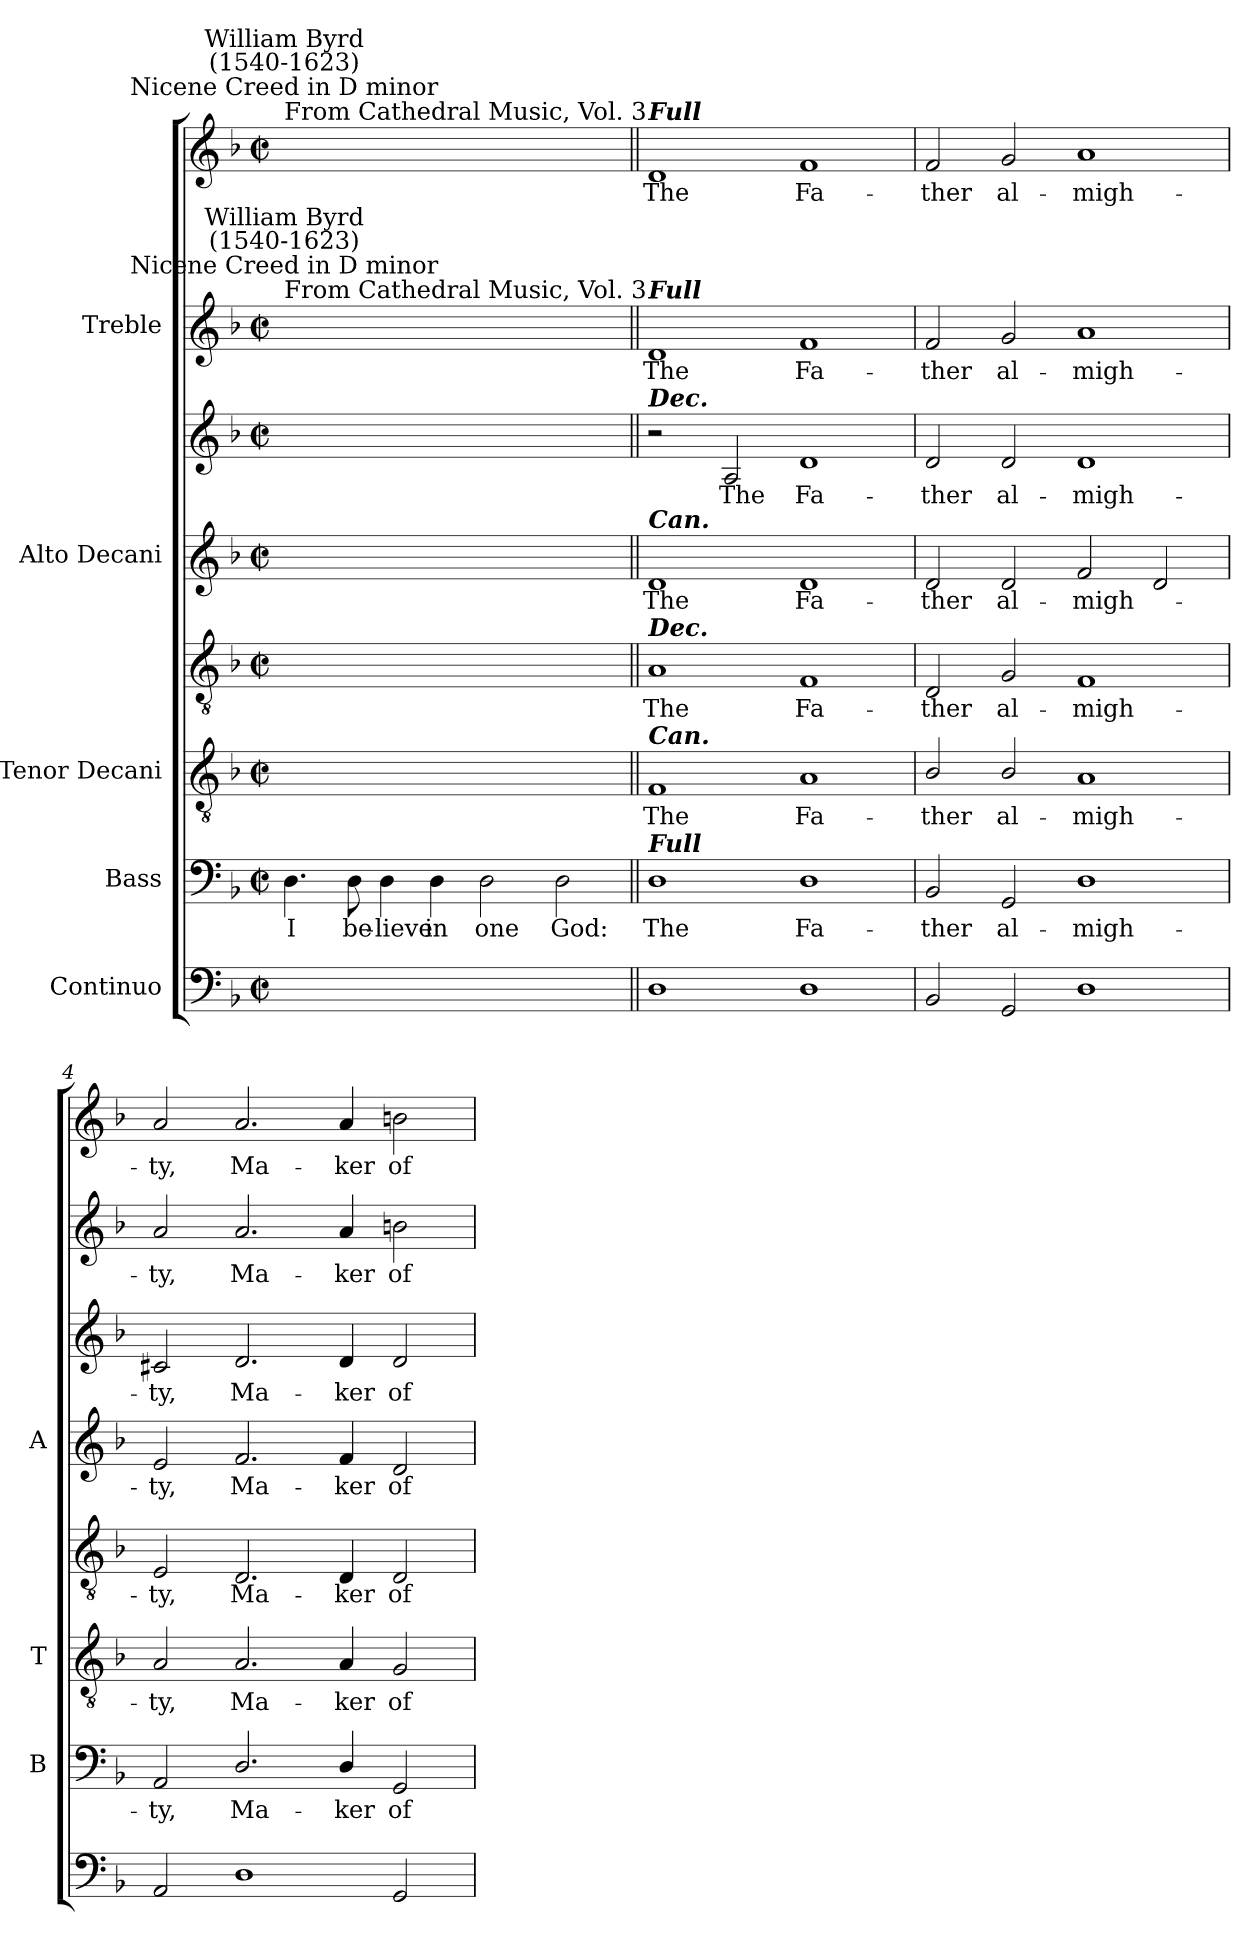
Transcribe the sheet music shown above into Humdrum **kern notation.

**kern	**kern	**text	**kern	**text	**kern	**text	**kern	**text	**kern	**text	**kern	**text	**kern	**text
*part5	*part4	*part4	*part3	*part3	*part3	*part3	*part2	*part2	*part2	*part2	*part1	*part1	*part1	*part1
*staff8	*staff7	*staff7	*staff6	*staff6	*staff5	*staff5	*staff4	*staff4	*staff3	*staff3	*staff2	*staff2	*staff1	*staff1
*I"Continuo	*I"Bass	*	*I"Tenor Decani	*	*	*	*I"Alto Decani	*	*	*	*I"Treble	*	*	*
*	*I'B	*	*I'T	*	*	*	*I'A	*	*	*	*	*	*	*
*clefF4	*clefF4	*	*clefGv2	*	*clefGv2	*	*clefG2	*	*clefG2	*	*	*	*clefG2	*
*k[b-]	*k[b-]	*	*k[b-]	*	*k[b-]	*	*k[b-]	*	*k[b-]	*	*k[b-]	*	*k[b-]	*
*F:	*F:	*	*F:	*	*F:	*	*F:	*	*F:	*	*F:	*	*F:	*
*M4/2	*M4/2	*	*M4/2	*	*M4/2	*	*M4/2	*	*M4/2	*	*M4/2	*	*M4/2	*
*met(c|)	*met(c|)	*	*met(c|)	*	*met(c|)	*	*met(c|)	*	*met(c|)	*	*met(c|)	*	*met(c|)	*
=1	=1	=1	=1	=1	=1	=1	=1	=1	=1	=1	=1	=1	=1	=1
!	!	!	!	!	!	!	!	!	!	!	!	!	!LO:TX:a:t=From Cathedral Music, Vol. 3	!
!	!	!	!	!	!	!	!	!	!	!	!	!	!LO:TX:a:cj:t=Nicene Creed in D minor	!
!	!	!	!	!	!	!	!	!	!	!	!	!	!LO:TX:a:cj:t=William Byrd\n(1540-1623)	!
!	!	!	!	!	!	!	!	!	!	!	!LO:TX:a:t=From Cathedral Music, Vol. 3	!	!	!
!	!	!	!	!	!	!	!	!	!	!	!LO:TX:a:cj:t=Nicene Creed in D minor	!	!	!
!	!	!	!	!	!	!	!	!	!	!	!LO:TX:a:cj:t=William Byrd\n(1540-1623)	!	!	!
!	!	!LO:LY:b	!	!	!	!	!	!	!	!	!	!	!	!
0ryy	4.D	I	0ryy	.	0ryy	.	0ryy	.	0ryy	.	0ryy	.	0ryy	.
!	!	!LO:LY:b	!	!	!	!	!	!	!	!	!	!	!	!
.	8D	be-	.	.	.	.	.	.	.	.	.	.	.	.
!	!	!LO:LY:b	!	!	!	!	!	!	!	!	!	!	!	!
.	4D	-lieve	.	.	.	.	.	.	.	.	.	.	.	.
!	!	!LO:LY:b	!	!	!	!	!	!	!	!	!	!	!	!
.	4D	in	.	.	.	.	.	.	.	.	.	.	.	.
!	!	!LO:LY:b	!	!	!	!	!	!	!	!	!	!	!	!
.	2D	one	.	.	.	.	.	.	.	.	.	.	.	.
!	!	!LO:LY:b	!	!	!	!	!	!	!	!	!	!	!	!
.	2D	God:	.	.	.	.	.	.	.	.	.	.	.	.
=2||	=2||	=2||	=2||	=2||	=2||	=2||	=2||	=2||	=2||	=2||	=2||	=2||	=2||	=2||
!	!	!	!	!	!	!	!	!	!	!	!	!	!LO:TX:a:Bi:t=Full	!
!	!	!	!	!	!	!	!	!	!	!	!LO:TX:a:Bi:t=Full	!	!	!
!	!	!	!	!	!	!	!	!	!LO:TX:a:Bi:t=Dec.	!	!	!	!	!
!	!	!	!	!	!	!	!LO:TX:a:Bi:t=Can.	!	!	!	!	!	!	!
!	!	!	!	!	!LO:TX:a:Bi:t=Dec.	!	!	!	!	!	!	!	!	!
!	!	!	!LO:TX:a:Bi:t=Can.	!	!	!	!	!	!	!	!	!	!	!
!	!LO:TX:a:Bi:t=Full	!	!	!	!	!	!	!	!	!	!	!	!	!
!	!	!LO:LY:b	!	!LO:LY:b	!	!LO:LY:b	!	!LO:LY:b	!	!	!	!LO:LY:b	!	!LO:LY:b
1D	1D	The	1F	-The	1A	The	1d	-The	2r	.	1d	The	1d	The
!	!	!	!	!	!	!	!	!	!	!LO:LY:b	!	!	!	!
.	.	.	.	.	.	.	.	.	2A	The	.	.	.	.
!	!	!LO:LY:b	!	!LO:LY:b	!	!LO:LY:b	!	!LO:LY:b	!	!LO:LY:b	!	!LO:LY:b	!	!LO:LY:b
1D	1D	Fa-	1A	Fa-	1F	Fa-	1d	Fa-	1d	Fa-	1f	Fa-	1f	Fa-
=3	=3	=3	=3	=3	=3	=3	=3	=3	=3	=3	=3	=3	=3	=3
!	!	!LO:LY:b	!	!LO:LY:b	!	!LO:LY:b	!	!LO:LY:b	!	!LO:LY:b	!	!LO:LY:b	!	!LO:LY:b
2BB-	2BB-	-ther	2B-/	-ther	2D	-ther	2d	-ther	2d	-ther	2f	-ther	2f	-ther
!	!	!LO:LY:b	!	!LO:LY:b	!	!LO:LY:b	!	!LO:LY:b	!	!LO:LY:b	!	!LO:LY:b	!	!LO:LY:b
2GG	2GG	al-	2B-/	al-	2G	al-	2d	al-	2d	al-	2g	al-	2g	al-
!	!	!LO:LY:b	!	!LO:LY:b	!	!LO:LY:b	!	!LO:LY:b	!	!LO:LY:b	!	!LO:LY:b	!	!LO:LY:b
1D	1D	-migh-	1A	-migh-	1F	-migh-	2f	-migh-	1d	-migh-	1a	-migh-	1a	-migh-
.	.	.	.	.	.	.	2d	.	.	.	.	.	.	.
=4	=4	=4	=4	=4	=4	=4	=4	=4	=4	=4	=4	=4	=4	=4
!	!	!LO:LY:b	!	!LO:LY:b	!	!LO:LY:b	!	!LO:LY:b	!	!LO:LY:b	!	!LO:LY:b	!	!LO:LY:b
2AA	2AA	-ty,	2A	ty,	2E	-ty,	2e	ty,	2c#X	ty,	2a	-ty,	2a	-ty,
!	!	!LO:LY:b	!	!LO:LY:b	!	!LO:LY:b	!	!LO:LY:b	!	!LO:LY:b	!	!LO:LY:b	!	!LO:LY:b
1D/	2.D/	Ma-	2.A	Ma-	2.D	Ma-	2.f	Ma-	2.d	Ma-	2.a	Ma-	2.a	Ma-
!	!	!LO:LY:b	!	!LO:LY:b	!	!LO:LY:b	!	!LO:LY:b	!	!LO:LY:b	!	!LO:LY:b	!	!LO:LY:b
.	4D/	-ker	4A	-ker	4D	-ker	4f	-ker	4d	-ker	4a	-ker	4a	-ker
!	!	!LO:LY:b	!	!LO:LY:b	!	!LO:LY:b	!	!LO:LY:b	!	!LO:LY:b	!	!LO:LY:b	!	!LO:LY:b
2GG	2GG	of	2G	of	2D	of	2d	of	2d	of	2bn	of	2bn	of
=	=	=	=	=	=	=	=	=	=	=	=	=	=	=
*-	*-	*-	*-	*-	*-	*-	*-	*-	*-	*-	*-	*-	*-	*-
